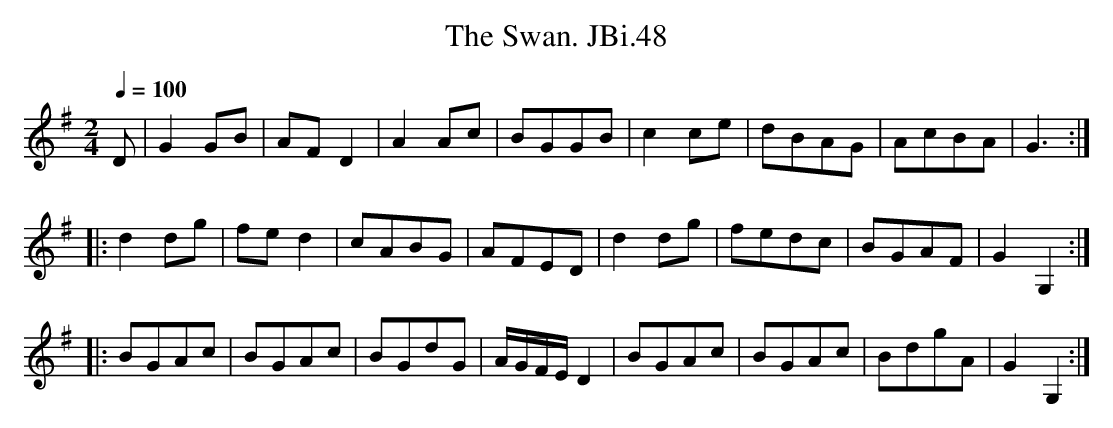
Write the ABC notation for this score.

X:1
T:Swan. JBi.48, The
M:2/4
L:1/8
Q:1/4=100
K:G
D|G2GB|AFD2|A2Ac|BGGB|c2ce|dBAG|AcBA|G3:|
|:d2dg|fed2|cABG|AFED|d2dg|fedc|BGAF|G2G,2:|
|:BGAc|BGAc|BGdG|A/G/F/E/D2|BGAc|BGAc|BdgA|G2G,2:|
